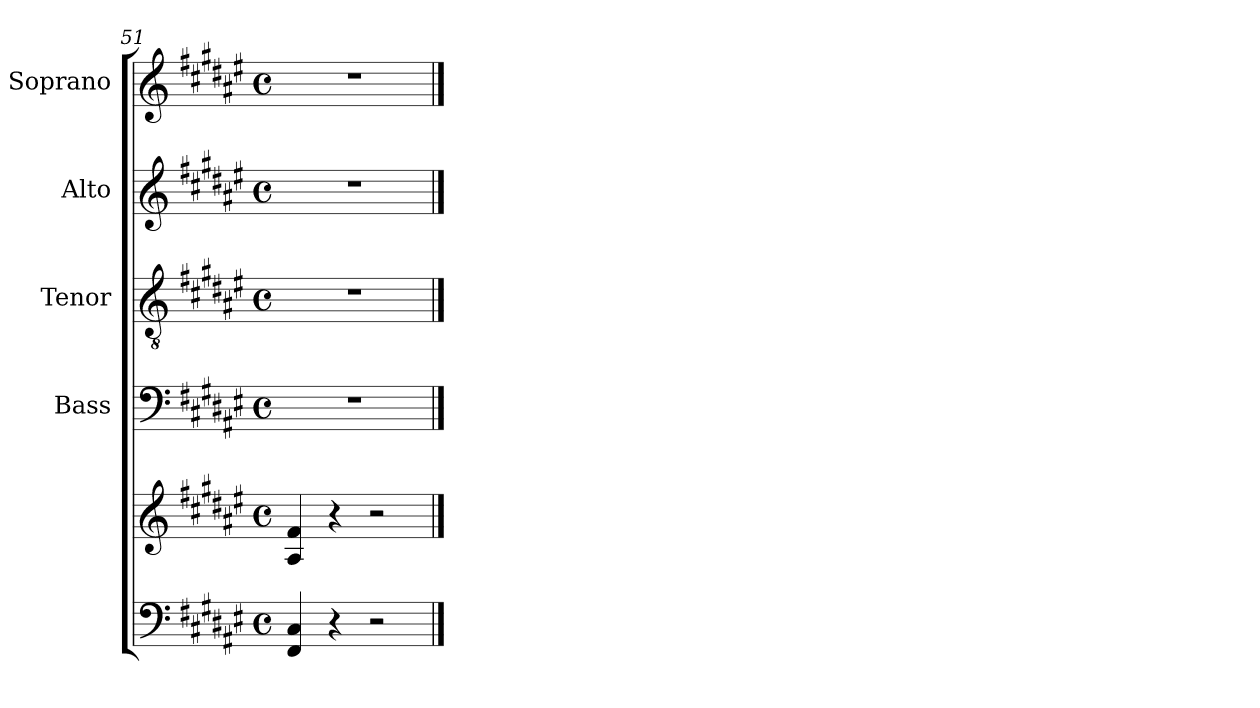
**kern	**kern	**kern	**kern	**kern	**kern
*part5	*part5	*part4	*part3	*part2	*part1
*staff6	*staff5	*staff4	*staff3	*staff2	*staff1
*	*	*I"Bass	*I"Tenor	*I"Alto	*I"Soprano
*clefF4	*clefG2	*clefF4	*clefGv2	*clefG2	*clefG2
*	*	*ITrd1c2	*ITrd1c2	*ITrd1c2	*ITrd1c2
*k[f#c#g#d#a#e#]	*k[f#c#g#d#a#e#]	*k[f#c#g#d#a#e#]	*k[f#c#g#d#a#e#]	*k[f#c#g#d#a#e#]	*k[f#c#g#d#a#e#]
*F#:	*F#:	*F#:	*F#:	*F#:	*F#:
*M4/4	*M4/4	*M4/4	*M4/4	*M4/4	*M4/4
*met(c)	*met(c)	*met(c)	*met(c)	*met(c)	*met(c)
=51	=51	=51	=51	=51	=51
4FF#/ 4C#/	4A#/ 4f#/	1r	1r	1r	1r
4r	4r	.	.	.	.
2r	2r	.	.	.	.
==	==	==	==	==	==
*-	*-	*-	*-	*-	*-
